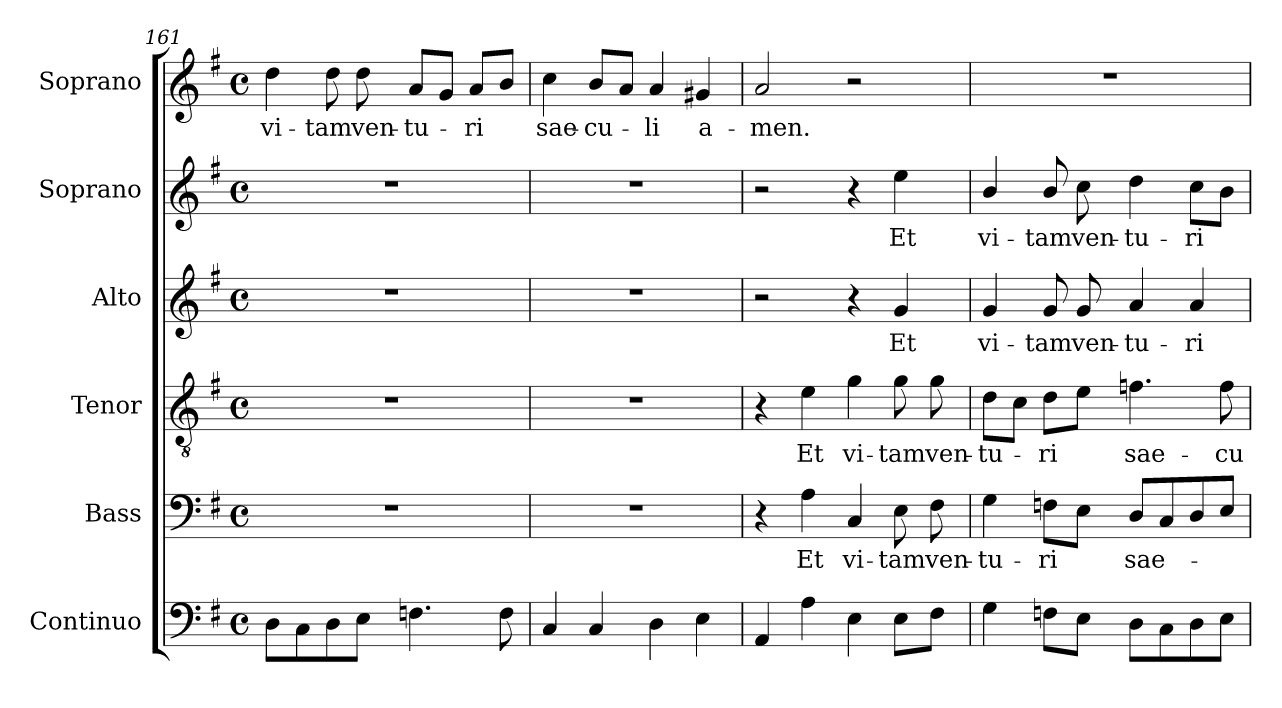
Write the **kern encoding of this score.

**kern	**kern	**text	**kern	**text	**kern	**text	**kern	**text	**kern	**text
*part6	*part5	*part5	*part4	*part4	*part3	*part3	*part2	*part2	*part1	*part1
*staff6	*staff5	*staff5	*staff4	*staff4	*staff3	*staff3	*staff2	*staff2	*staff1	*staff1
*I"Continuo	*I"Bass	*	*I"Tenor	*	*I"Alto	*	*I"Soprano	*	*I"Soprano	*
*I'Cont.	*I'B.	*	*I'T.	*	*I'A.	*	*I'S.	*	*I'S.	*
*clefF4	*clefF4	*	*clefGv2	*	*clefG2	*	*clefG2	*	*clefG2	*
*	*	*	*ITrd7c12	*	*	*	*	*	*	*
*k[f#]	*k[f#]	*	*k[f#]	*	*k[f#]	*	*k[f#]	*	*k[f#]	*
*G:	*G:	*	*G:	*	*G:	*	*G:	*	*G:	*
*M4/4	*M4/4	*	*M4/4	*	*M4/4	*	*M4/4	*	*M4/4	*
*met(c)	*met(c)	*	*met(c)	*	*met(c)	*	*met(c)	*	*met(c)	*
=161	=161	=161	=161	=161	=161	=161	=161	=161	=161	=161
!	!	!	!	!	!	!	!	!	!	!LO:LY:b:color=#000000
8Di\L	1r	.	1r	.	1r	.	1r	.	4ddi\	vi-
8Ci\	.	.	.	.	.	.	.	.	.	.
!	!	!	!	!	!	!	!	!	!	!LO:LY:b:color=#000000
8Di\	.	.	.	.	.	.	.	.	8ddi\	-tam
!	!	!	!	!	!	!	!	!	!	!LO:LY:b:color=#000000
8Ei\J	.	.	.	.	.	.	.	.	8ddi\	ven-
!	!	!	!	!	!	!	!	!	!	!LO:LY:b:color=#000000
4.Fni\	.	.	.	.	.	.	.	.	8ai/L	-tu-
.	.	.	.	.	.	.	.	.	8gi/J	.
!	!	!	!	!	!	!	!	!	!	!LO:LY:b:color=#000000
.	.	.	.	.	.	.	.	.	8ai/L	-ri
8Fi\	.	.	.	.	.	.	.	.	8bi/J	.
!!LO:LB:g=z
=162	=162	=162	=162	=162	=162	=162	=162	=162	=162	=162
!	!	!	!	!	!	!	!	!	!	!LO:LY:b:color=#000000
4Ci/	1r	.	1r	.	1r	.	1r	.	4cci\	sae-
!	!	!	!	!	!	!	!	!	!	!LO:LY:b:color=#000000
4Ci/	.	.	.	.	.	.	.	.	8bi/L	-cu-
.	.	.	.	.	.	.	.	.	8ai/J	.
!	!	!	!	!	!	!	!	!	!	!LO:LY:b:color=#000000
4Di\	.	.	.	.	.	.	.	.	4ai/	-li
!	!	!	!	!	!	!	!	!	!	!LO:LY:b:color=#000000
4Ei\	.	.	.	.	.	.	.	.	4g#Xi/	a-
=163	=163	=163	=163	=163	=163	=163	=163	=163	=163	=163
!	!	!	!	!	!	!	!	!	!	!LO:LY:b:color=#000000
4AAi/	4r	.	4r	.	2r	.	2r	.	2ai/	-men.
!	!	!LO:LY:b:color=#000000	!	!	!	!	!	!	!	!
!	!	!	!	!LO:LY:b:color=#000000	!	!	!	!	!	!
4Ai\	4Ai\	Et	4Ei\	Et	.	.	.	.	.	.
!	!	!LO:LY:b:color=#000000	!	!	!	!	!	!	!	!
!	!	!	!	!LO:LY:b:color=#000000	!	!	!	!	!	!
4Ei\	4Ci/	vi-	4Gi\	vi-	4r	.	4r	.	2r	.
!	!	!LO:LY:b:color=#000000	!	!	!	!	!	!	!	!
!	!	!	!	!LO:LY:b:color=#000000	!	!	!	!	!	!
!	!	!	!	!	!	!LO:LY:b:color=#000000	!	!	!	!
!	!	!	!	!	!	!	!	!LO:LY:b:color=#000000	!	!
8Ei\L	8Ei\	-tam	8Gi\	-tam	4gi/	Et	4eei\	Et	.	.
!	!	!LO:LY:b:color=#000000	!	!	!	!	!	!	!	!
!	!	!	!	!LO:LY:b:color=#000000	!	!	!	!	!	!
8F#i\J	8F#i\	ven-	8Gi\	ven-	.	.	.	.	.	.
=164	=164	=164	=164	=164	=164	=164	=164	=164	=164	=164
!	!	!LO:LY:b:color=#000000	!	!	!	!	!	!	!	!
!	!	!	!	!LO:LY:b:color=#000000	!	!	!	!	!	!
!	!	!	!	!	!	!LO:LY:b:color=#000000	!	!	!	!
!	!	!	!	!	!	!	!	!LO:LY:b:color=#000000	!	!
4Gi\	4Gi\	-tu-	8Di\L	-tu-	4gi/	vi-	4bi/	vi-	1r	.
.	.	.	8Ci\J	.	.	.	.	.	.	.
!	!	!LO:LY:b:color=#000000	!	!	!	!	!	!	!	!
!	!	!	!	!LO:LY:b:color=#000000	!	!	!	!	!	!
!	!	!	!	!	!	!LO:LY:b:color=#000000	!	!	!	!
!	!	!	!	!	!	!	!	!LO:LY:b:color=#000000	!	!
8Fni\L	8Fni\L	-ri	8Di\L	-ri	8gi/	-tam	8bi/	-tam	.	.
!	!	!	!	!	!	!LO:LY:b:color=#000000	!	!	!	!
!	!	!	!	!	!	!	!	!LO:LY:b:color=#000000	!	!
8Ei\J	8Ei\J	.	8Ei\J	.	8gi/	ven-	8cci\	ven-	.	.
!	!	!LO:LY:b:color=#000000	!	!	!	!	!	!	!	!
!	!	!	!	!LO:LY:b:color=#000000	!	!	!	!	!	!
!	!	!	!	!	!	!LO:LY:b:color=#000000	!	!	!	!
!	!	!	!	!	!	!	!	!LO:LY:b:color=#000000	!	!
8Di\L	8Di/L	sae-	4.Fni\	sae-	4ai/	-tu-	4ddi\	-tu-	.	.
8Ci\	8Ci/	.	.	.	.	.	.	.	.	.
!	!	!	!	!	!	!LO:LY:b:color=#000000	!	!	!	!
!	!	!	!	!	!	!	!	!LO:LY:b:color=#000000	!	!
8Di\	8Di/	.	.	.	4ai/	-ri	8cci\L	-ri	.	.
!	!	!	!	!LO:LY:b:color=#000000	!	!	!	!	!	!
8Ei\J	8Ei/J	.	8Fi\	-cu-	.	.	8bi\J	.	.	.
=	=	=	=	=	=	=	=	=	=	=
*-	*-	*-	*-	*-	*-	*-	*-	*-	*-	*-
